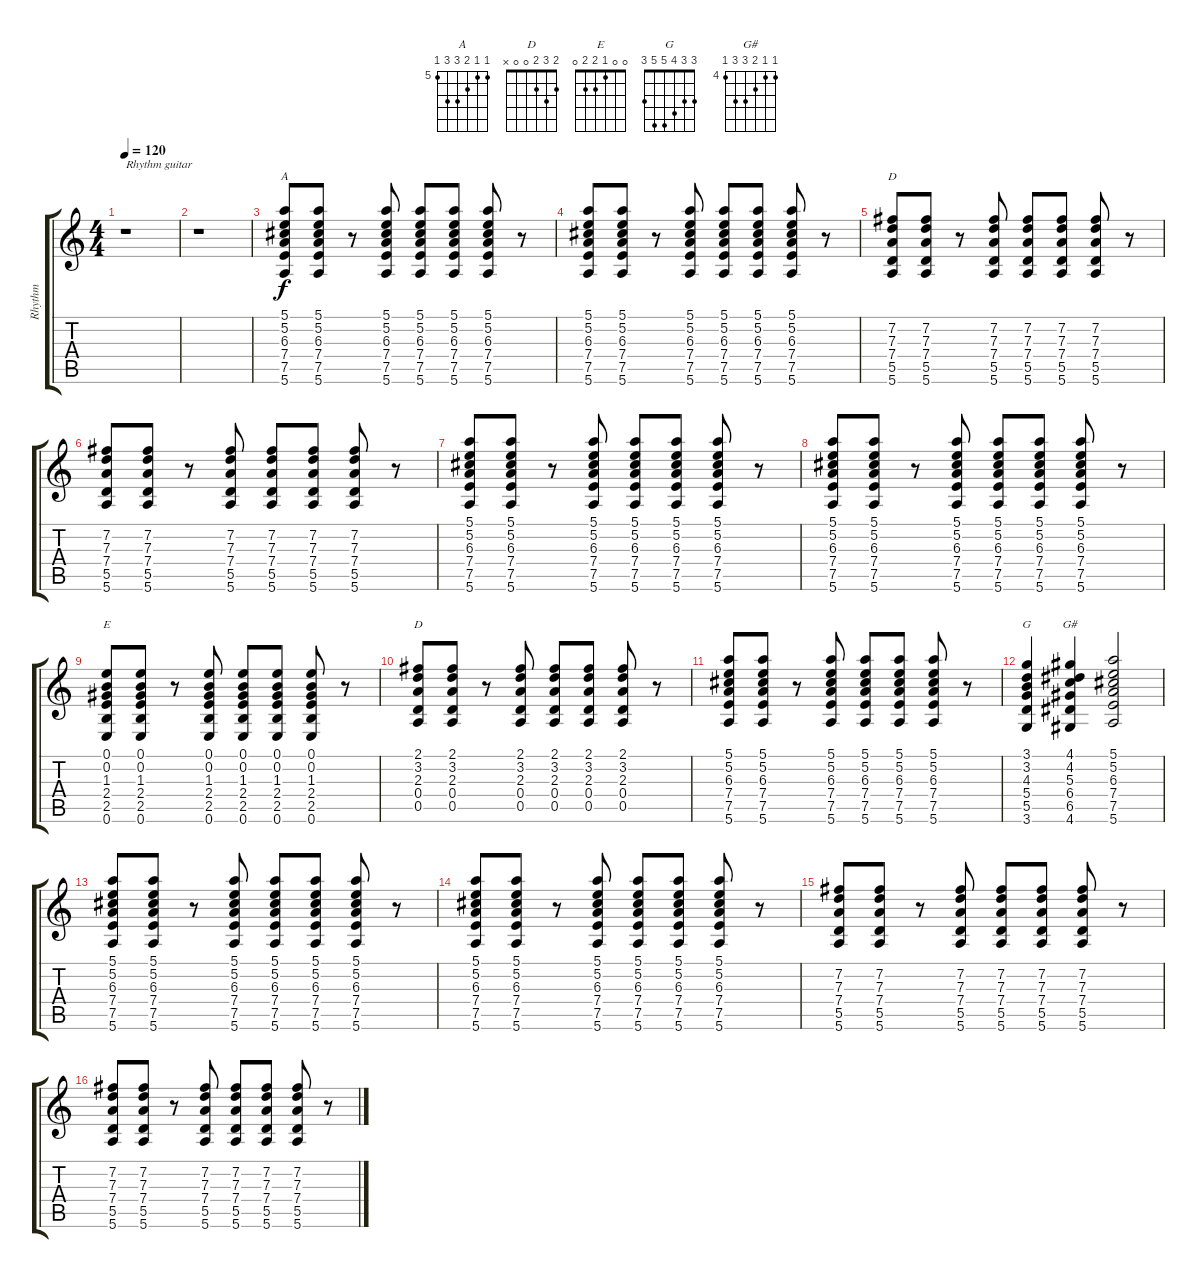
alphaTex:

\track ("Rhythm" "Rhythm") {instrument electricguitarjazz}
\staff {score tabs}
\tuning (E4 B3 G3 D3 A2 E2) {hide}
\chord ("A" 5 5 6 7 7 5) {firstfret 5}
\chord ("D" x 7 7 7 5 5) {firstfret 5}
\chord ("E" 0 0 1 2 2 0)
\chord ("D" 2 3 2 0 0 x)
\chord ("G" 3 3 4 5 5 3)
\chord ("G#" 4 4 5 6 6 4) {firstfret 4}
\ts (4 4)
\tempo 120
\clef g2
\ks c
r.1{txt "Rhythm guitar" dy f instrument electricguitarjazz} |
r.1 |
(5.1 5.2 6.3 7.4 7.5 5.6).8{ch "A"} (5.1 5.2 6.3 7.4 7.5 5.6).8 r.8 (5.1 5.2 6.3 7.4 7.5 5.6).8 (5.1 5.2 6.3 7.4 7.5 5.6).8 (5.1 5.2 6.3 7.4 7.5 5.6).8 (5.1 5.2 6.3 7.4 7.5 5.6).8 r.8 |
(5.1 5.2 6.3 7.4 7.5 5.6).8 (5.1 5.2 6.3 7.4 7.5 5.6).8 r.8 (5.1 5.2 6.3 7.4 7.5 5.6).8 (5.1 5.2 6.3 7.4 7.5 5.6).8 (5.1 5.2 6.3 7.4 7.5 5.6).8 (5.1 5.2 6.3 7.4 7.5 5.6).8 r.8 |
(7.2 7.3 7.4 5.5 5.6).8{ch "D"} (7.2 7.3 7.4 5.5 5.6).8 r.8 (7.2 7.3 7.4 5.5 5.6).8 (7.2 7.3 7.4 5.5 5.6).8 (7.2 7.3 7.4 5.5 5.6).8 (7.2 7.3 7.4 5.5 5.6).8 r.8 |
(7.2 7.3 7.4 5.5 5.6).8 (7.2 7.3 7.4 5.5 5.6).8 r.8 (7.2 7.3 7.4 5.5 5.6).8 (7.2 7.3 7.4 5.5 5.6).8 (7.2 7.3 7.4 5.5 5.6).8 (7.2 7.3 7.4 5.5 5.6).8 r.8 |
(5.1 5.2 6.3 7.4 7.5 5.6).8 (5.1 5.2 6.3 7.4 7.5 5.6).8 r.8 (5.1 5.2 6.3 7.4 7.5 5.6).8 (5.1 5.2 6.3 7.4 7.5 5.6).8 (5.1 5.2 6.3 7.4 7.5 5.6).8 (5.1 5.2 6.3 7.4 7.5 5.6).8 r.8 |
(5.1 5.2 6.3 7.4 7.5 5.6).8 (5.1 5.2 6.3 7.4 7.5 5.6).8 r.8 (5.1 5.2 6.3 7.4 7.5 5.6).8 (5.1 5.2 6.3 7.4 7.5 5.6).8 (5.1 5.2 6.3 7.4 7.5 5.6).8 (5.1 5.2 6.3 7.4 7.5 5.6).8 r.8 |
(0.1 0.2 1.3 2.4 2.5 0.6).8{ch "E"} (0.1 0.2 1.3 2.4 2.5 0.6).8 r.8 (0.1 0.2 1.3 2.4 2.5 0.6).8 (0.1 0.2 1.3 2.4 2.5 0.6).8 (0.1 0.2 1.3 2.4 2.5 0.6).8 (0.1 0.2 1.3 2.4 2.5 0.6).8 r.8 |
(2.1 3.2 2.3 0.4 0.5).8{ch "D"} (2.1 3.2 2.3 0.4 0.5).8 r.8 (2.1 3.2 2.3 0.4 0.5).8 (2.1 3.2 2.3 0.4 0.5).8 (2.1 3.2 2.3 0.4 0.5).8 (2.1 3.2 2.3 0.4 0.5).8 r.8 |
(5.1 5.2 6.3 7.4 7.5 5.6).8 (5.1 5.2 6.3 7.4 7.5 5.6).8 r.8 (5.1 5.2 6.3 7.4 7.5 5.6).8 (5.1 5.2 6.3 7.4 7.5 5.6).8 (5.1 5.2 6.3 7.4 7.5 5.6).8 (5.1 5.2 6.3 7.4 7.5 5.6).8 r.8 |
(3.1 3.2 4.3 5.4 5.5 3.6).4{ch "G"} (4.1 4.2 5.3 6.4 6.5 4.6).4{ch "G#"} (5.1 5.2 6.3 7.4 7.5 5.6).2 |
(5.1 5.2 6.3 7.4 7.5 5.6).8 (5.1 5.2 6.3 7.4 7.5 5.6).8 r.8 (5.1 5.2 6.3 7.4 7.5 5.6).8 (5.1 5.2 6.3 7.4 7.5 5.6).8 (5.1 5.2 6.3 7.4 7.5 5.6).8 (5.1 5.2 6.3 7.4 7.5 5.6).8 r.8 |
(5.1 5.2 6.3 7.4 7.5 5.6).8 (5.1 5.2 6.3 7.4 7.5 5.6).8 r.8 (5.1 5.2 6.3 7.4 7.5 5.6).8 (5.1 5.2 6.3 7.4 7.5 5.6).8 (5.1 5.2 6.3 7.4 7.5 5.6).8 (5.1 5.2 6.3 7.4 7.5 5.6).8 r.8 |
(7.2 7.3 7.4 5.5 5.6).8 (7.2 7.3 7.4 5.5 5.6).8 r.8 (7.2 7.3 7.4 5.5 5.6).8 (7.2 7.3 7.4 5.5 5.6).8 (7.2 7.3 7.4 5.5 5.6).8 (7.2 7.3 7.4 5.5 5.6).8 r.8 |
(7.2 7.3 7.4 5.5 5.6).8 (7.2 7.3 7.4 5.5 5.6).8 r.8 (7.2 7.3 7.4 5.5 5.6).8 (7.2 7.3 7.4 5.5 5.6).8 (7.2 7.3 7.4 5.5 5.6).8 (7.2 7.3 7.4 5.5 5.6).8 r.8
